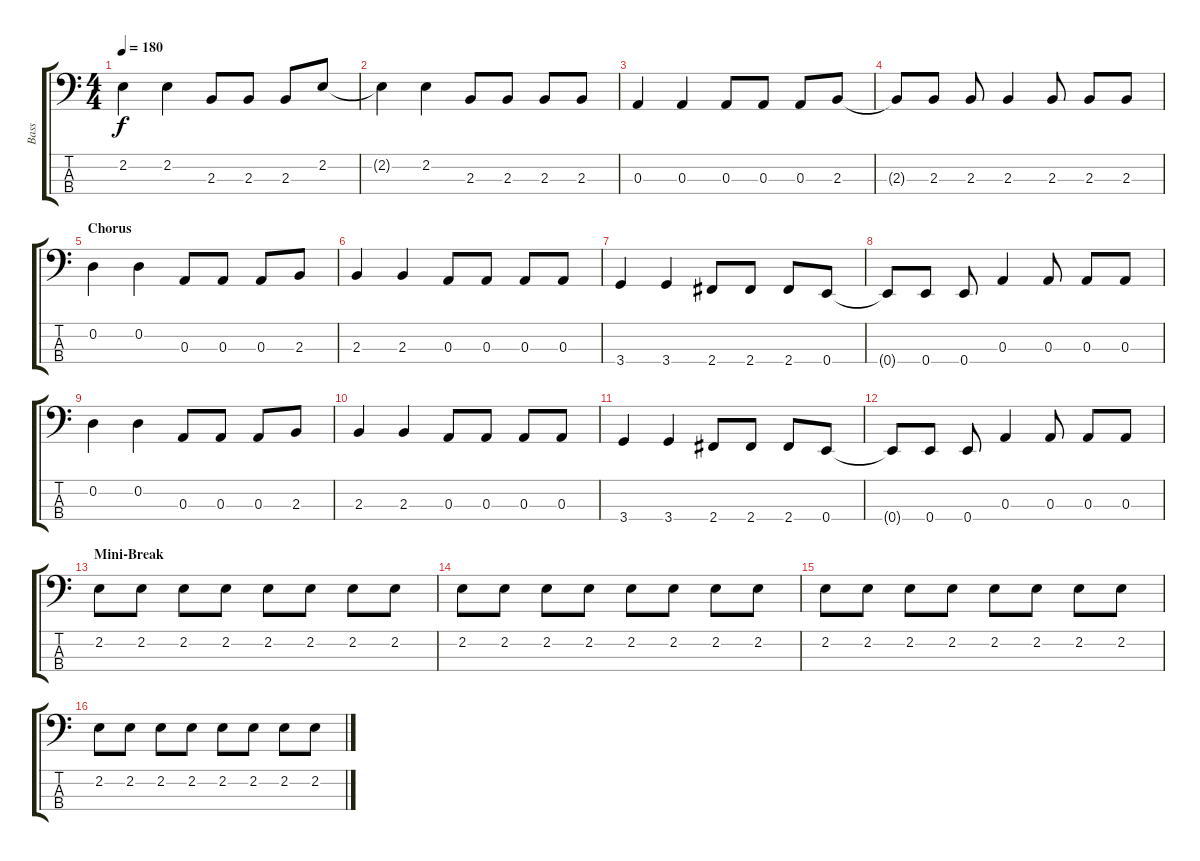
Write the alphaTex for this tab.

\track ("Bass" "Bass") {instrument electricbassfinger}
\staff {score tabs}
\tuning (G2 D2 A1 E1) {hide}
\ts (4 4)
\tempo 180
\clef f4
\ks c
2.2.4{dy f} 2.2.4 2.3.8 2.3.8 2.3.8 2.2.8 |
2.2{t}.4 2.2.4 2.3.8 2.3.8 2.3.8 2.3.8 |
0.3.4 0.3.4 0.3.8 0.3.8 0.3.8 2.3.8 |
2.3{t}.8 2.3.8 2.3.8 2.3.4 2.3.8 2.3.8 2.3.8 |
\section ("" "Chorus")
0.2.4 0.2.4 0.3.8 0.3.8 0.3.8 2.3.8 |
2.3.4 2.3.4 0.3.8 0.3.8 0.3.8 0.3.8 |
3.4.4 3.4.4 2.4.8 2.4.8 2.4.8 0.4.8 |
0.4{t}.8 0.4.8 0.4.8 0.3.4 0.3.8 0.3.8 0.3.8 |
0.2.4 0.2.4 0.3.8 0.3.8 0.3.8 2.3.8 |
2.3.4 2.3.4 0.3.8 0.3.8 0.3.8 0.3.8 |
3.4.4 3.4.4 2.4.8 2.4.8 2.4.8 0.4.8 |
0.4{t}.8 0.4.8 0.4.8 0.3.4 0.3.8 0.3.8 0.3.8 |
\section ("" "Mini-Break")
2.2.8 2.2.8 2.2.8 2.2.8 2.2.8 2.2.8 2.2.8 2.2.8 |
2.2.8 2.2.8 2.2.8 2.2.8 2.2.8 2.2.8 2.2.8 2.2.8 |
2.2.8 2.2.8 2.2.8 2.2.8 2.2.8 2.2.8 2.2.8 2.2.8 |
2.2.8 2.2.8 2.2.8 2.2.8 2.2.8 2.2.8 2.2.8 2.2.8
